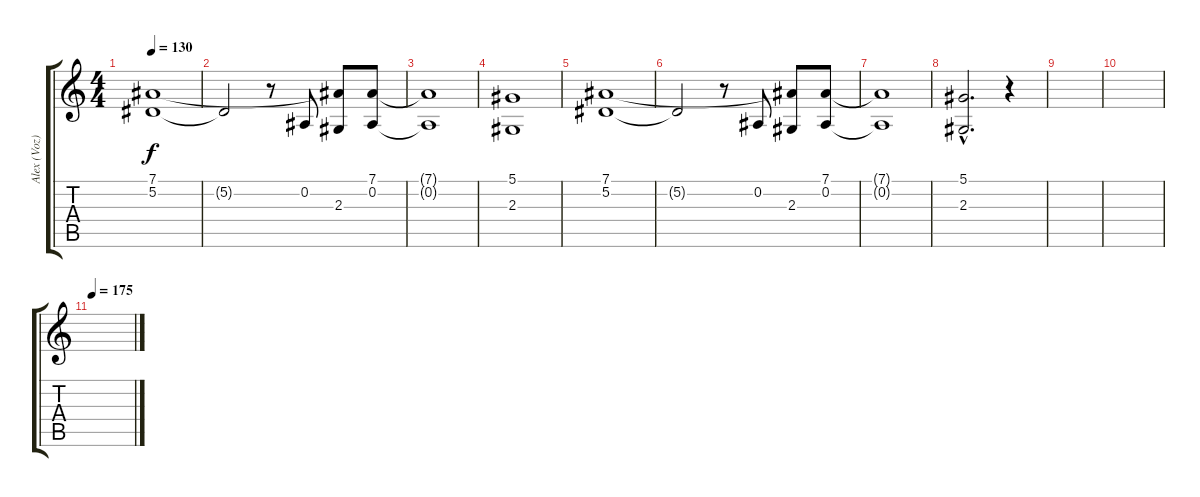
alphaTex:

\track ("Alex (Voz)" "Alex (Voz)") {instrument tenorsax}
\staff {score tabs}
\tuning (Eb4 Bb3 Gb3 Db3 Ab2 Eb2) {hide}
\ts (4 4)
\tempo 130
\clef g2
\ks c
(7.1 5.2).1{dy f} |
5.2{t}.2 r.8 0.2.8 (7.1{t} 2.3).8 (7.1 0.2).8 |
(7.1{t} 0.2{t}).1 |
(5.1 2.3).1 |
(7.1 5.2).1 |
5.2{t}.2 r.8 0.2.8 (7.1{t} 2.3).8 (7.1 0.2).8 |
(7.1{t} 0.2{t}).1 |
(5.1{hac} 2.3{hac}).2{d} r.4 |
|
|
\tempo 175
